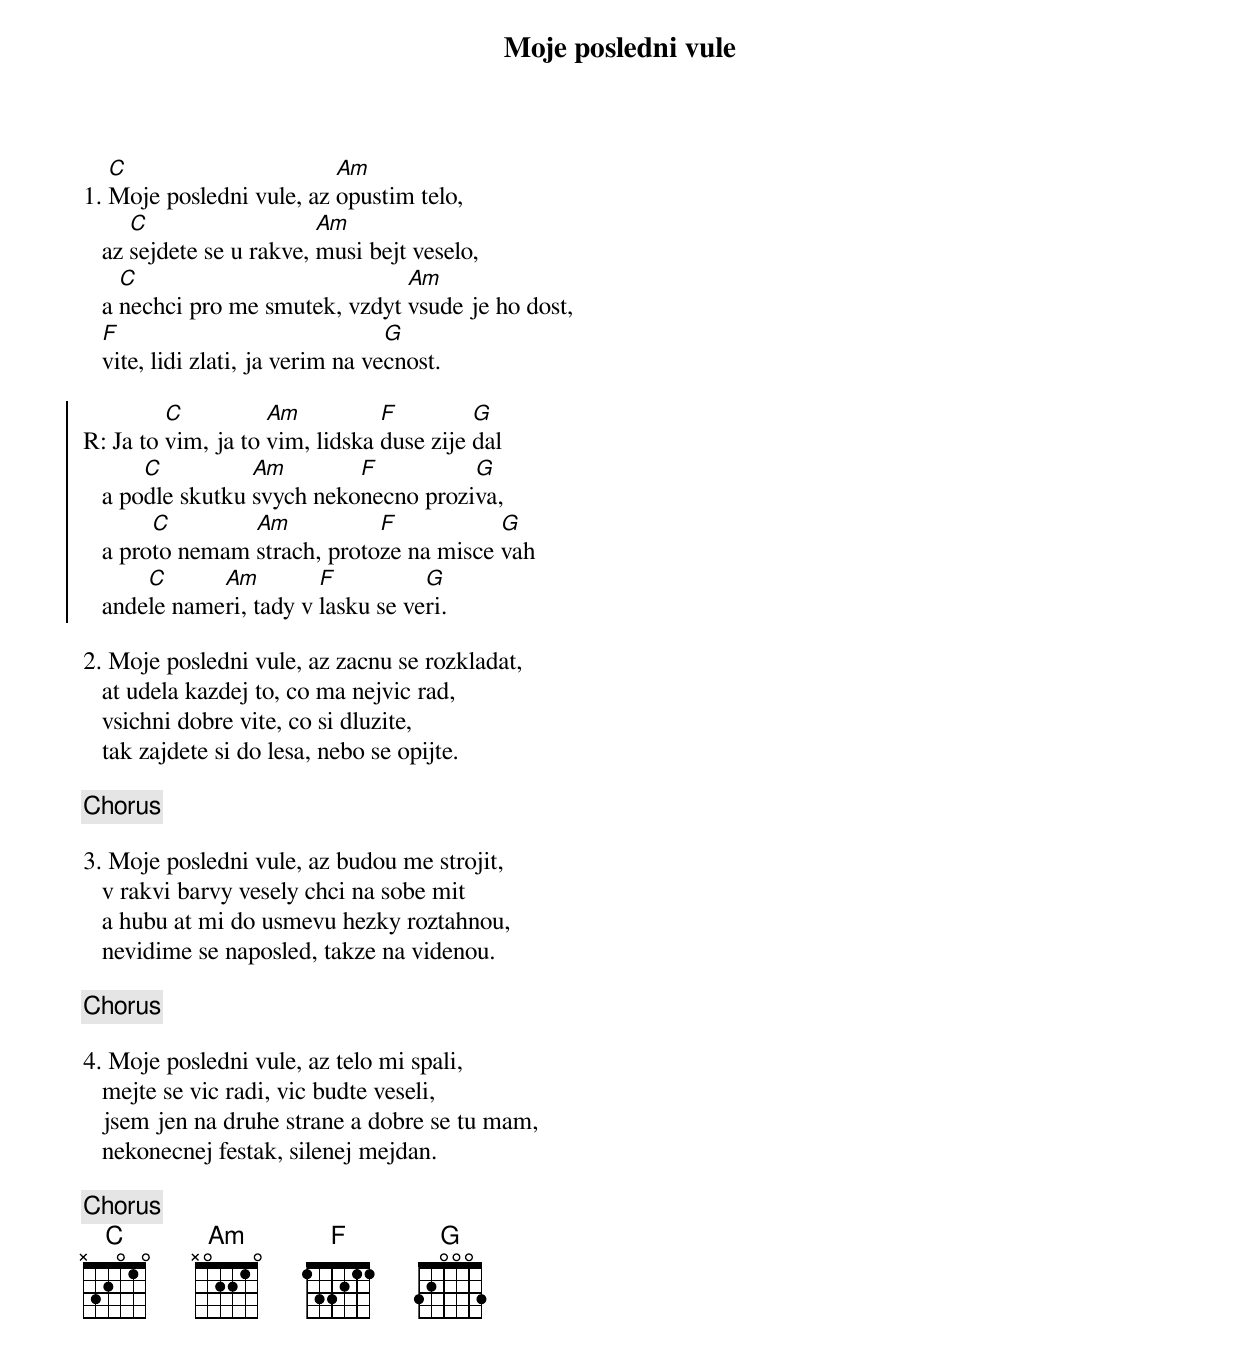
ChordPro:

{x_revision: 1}
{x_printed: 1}

{artist Poletime?}
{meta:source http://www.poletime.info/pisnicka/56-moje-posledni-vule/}

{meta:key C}
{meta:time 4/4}

{title: Moje posledni vule}

{start_of_verse}
1. [C]Moje posledni vule, az [Am]opustim telo,
   az [C]sejdete se u rakve, [Am]musi bejt veselo,
   a [C]nechci pro me smutek, vzdyt [Am]vsude je ho dost,
   [F]vite, lidi zlati, ja verim na ve[G]cnost.
{end_of_verse}

{soc}
R: Ja to [C]vim, ja to [Am]vim, lidska [F]duse zije [G]dal
   a po[C]dle skutku [Am]svych neko[F]necno prozi[G]va,
   a pro[C]to nemam [Am]strach, proto[F]ze na misce [G]vah
   ande[C]le name[Am]ri, tady v [F]lasku se ve[G]ri.
{eoc}

{start_of_verse}
2. Moje posledni vule, az zacnu se rozkladat,
   at udela kazdej to, co ma nejvic rad,
   vsichni dobre vite, co si dluzite,
   tak zajdete si do lesa, nebo se opijte.
{end_of_verse}

{chorus}

{start_of_verse}
3. Moje posledni vule, az budou me strojit,
   v rakvi barvy vesely chci na sobe mit
   a hubu at mi do usmevu hezky roztahnou,
   nevidime se naposled, takze na videnou.
{end_of_verse}

{chorus}

{start_of_verse}
4. Moje posledni vule, az telo mi spali,
   mejte se vic radi, vic budte veseli,
   jsem jen na druhe strane a dobre se tu mam,
   nekonecnej festak, silenej mejdan.
{end_of_verse}

{chorus}
